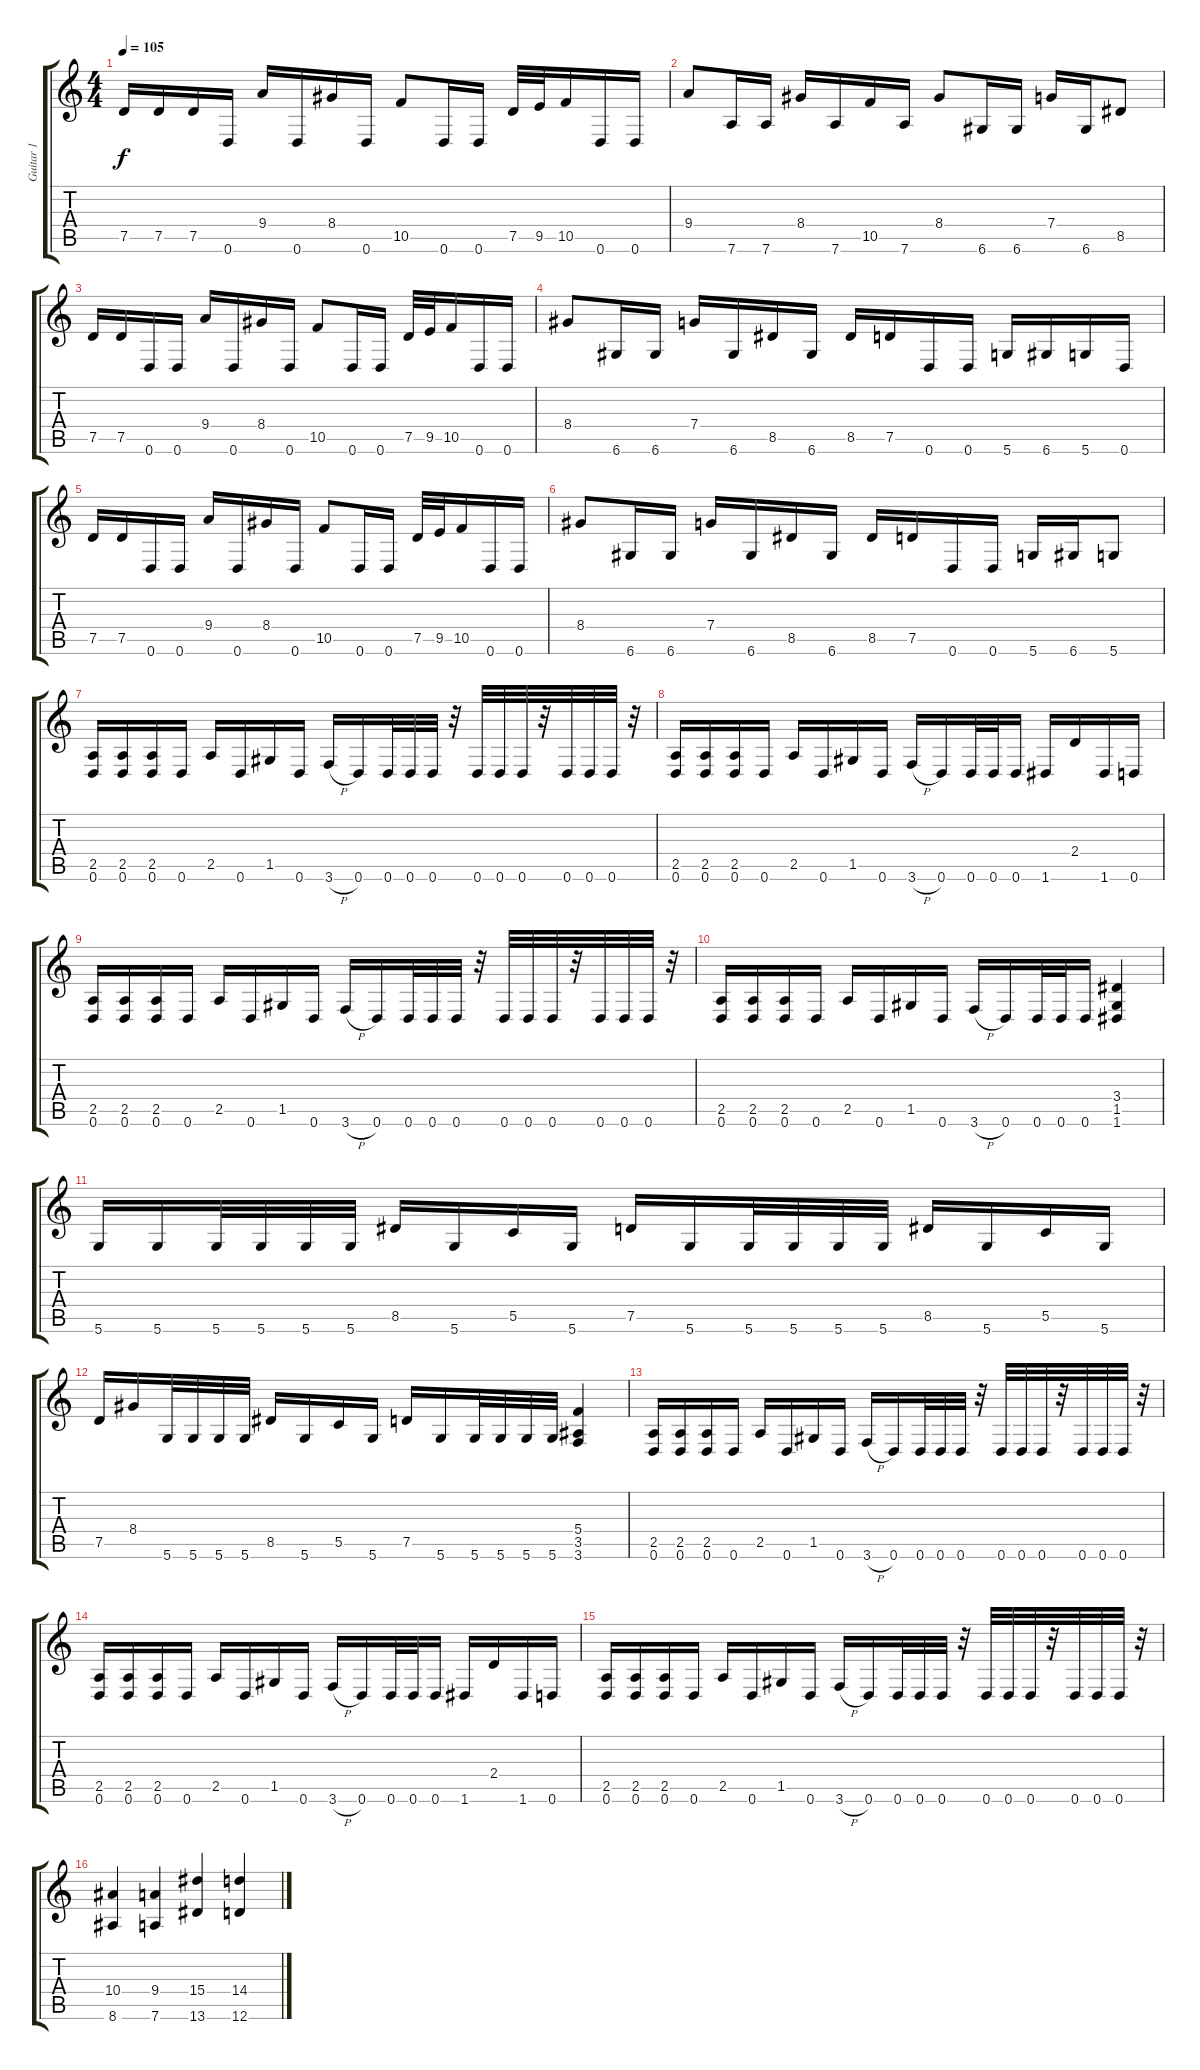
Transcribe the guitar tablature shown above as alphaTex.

\track ("Guitar 1" "Guitar 1") {instrument distortionguitar}
\staff {score tabs}
\tuning (D4 A3 F3 C3 G2 D2) {hide}
\ts (4 4)
\tempo 105
\clef g2
\ks c
7.5.16{dy f instrument distortionguitar} 7.5.16 7.5.16 0.6.16 9.4.16 0.6.16 8.4.16 0.6.16 10.5.8 0.6.16 0.6.16 7.5.32 9.5.32 10.5.16 0.6.16 0.6.16 |
9.4.8 7.6.16 7.6.16 8.4.16 7.6.16 10.5.16 7.6.16 8.4.8 6.6.16 6.6.16 7.4.16 6.6.16 8.5.8 |
7.5.16 7.5.16 0.6.16 0.6.16 9.4.16 0.6.16 8.4.16 0.6.16 10.5.8 0.6.16 0.6.16 7.5.32 9.5.32 10.5.16 0.6.16 0.6.16 |
8.4.8 6.6.16 6.6.16 7.4.16 6.6.16 8.5.16 6.6.16 8.5.16 7.5.16 0.6.16 0.6.16 5.6.16 6.6.16 5.6.16 0.6.16 |
7.5.16 7.5.16 0.6.16 0.6.16 9.4.16 0.6.16 8.4.16 0.6.16 10.5.8 0.6.16 0.6.16 7.5.32 9.5.32 10.5.16 0.6.16 0.6.16 |
8.4.8 6.6.16 6.6.16 7.4.16 6.6.16 8.5.16 6.6.16 8.5.16 7.5.16 0.6.16 0.6.16 5.6.16 6.6.16 5.6.8 |
(2.5 0.6).16 (2.5 0.6).16 (2.5 0.6).16 0.6.16 2.5.16 0.6.16 1.5.16 0.6.16 3.6{h}.16 0.6.16 0.6.32 0.6.32 0.6.32 r.32 0.6.32 0.6.32 0.6.32 r.32 0.6.32 0.6.32 0.6.32 r.32 |
(2.5 0.6).16 (2.5 0.6).16 (2.5 0.6).16 0.6.16 2.5.16 0.6.16 1.5.16 0.6.16 3.6{h}.16 0.6.16 0.6.32 0.6.32 0.6.16 1.6.16 2.4.16 1.6.16 0.6.16 |
(2.5 0.6).16 (2.5 0.6).16 (2.5 0.6).16 0.6.16 2.5.16 0.6.16 1.5.16 0.6.16 3.6{h}.16 0.6.16 0.6.32 0.6.32 0.6.32 r.32 0.6.32 0.6.32 0.6.32 r.32 0.6.32 0.6.32 0.6.32 r.32 |
(2.5 0.6).16 (2.5 0.6).16 (2.5 0.6).16 0.6.16 2.5.16 0.6.16 1.5.16 0.6.16 3.6{h}.16 0.6.16 0.6.32 0.6.32 0.6.16 (3.4 1.5 1.6).4 |
5.6.16 5.6.16 5.6.32 5.6.32 5.6.32 5.6.32 8.5.16 5.6.16 5.5.16 5.6.16 7.5.16 5.6.16 5.6.32 5.6.32 5.6.32 5.6.32 8.5.16 5.6.16 5.5.16 5.6.16 |
7.5.16 8.4.16 5.6.32 5.6.32 5.6.32 5.6.32 8.5.16 5.6.16 5.5.16 5.6.16 7.5.16 5.6.16 5.6.32 5.6.32 5.6.32 5.6.32 (5.4 3.5 3.6).4 |
(2.5 0.6).16 (2.5 0.6).16 (2.5 0.6).16 0.6.16 2.5.16 0.6.16 1.5.16 0.6.16 3.6{h}.16 0.6.16 0.6.32 0.6.32 0.6.32 r.32 0.6.32 0.6.32 0.6.32 r.32 0.6.32 0.6.32 0.6.32 r.32 |
(2.5 0.6).16 (2.5 0.6).16 (2.5 0.6).16 0.6.16 2.5.16 0.6.16 1.5.16 0.6.16 3.6{h}.16 0.6.16 0.6.32 0.6.32 0.6.16 1.6.16 2.4.16 1.6.16 0.6.16 |
(2.5 0.6).16 (2.5 0.6).16 (2.5 0.6).16 0.6.16 2.5.16 0.6.16 1.5.16 0.6.16 3.6{h}.16 0.6.16 0.6.32 0.6.32 0.6.32 r.32 0.6.32 0.6.32 0.6.32 r.32 0.6.32 0.6.32 0.6.32 r.32 |
(10.4 8.6).4 (9.4 7.6).4 (15.4 13.6).4 (14.4 12.6).4
